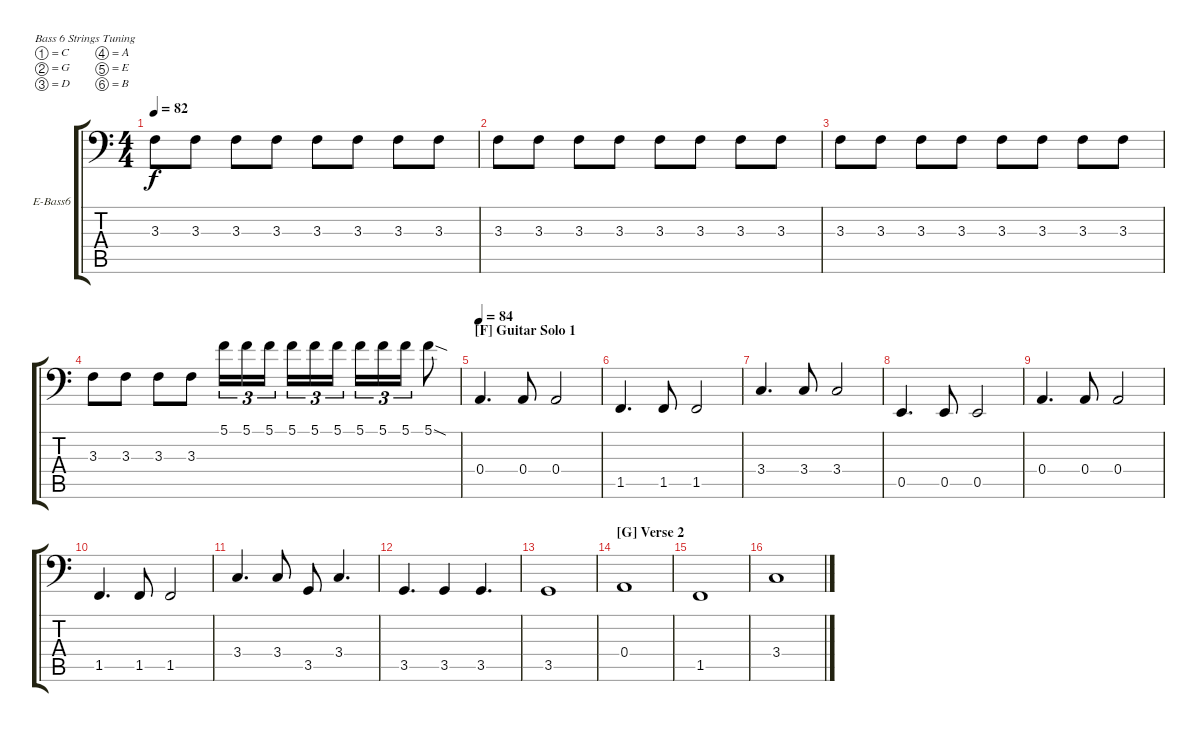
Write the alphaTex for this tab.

\defaultSystemsLayout 4
\bracketExtendMode groupsimilarinstruments
\firstSystemTrackNameOrientation horizontal
\otherSystemsTrackNameOrientation horizontal
\track ("Electric Bass" "E-Bass6") {instrument electricbassfinger}
\staff {score tabs}
\tuning (C3 G2 D2 A1 E1 B0)
\ts (4 4)
\tempo 82
\clef f4
\ks c
3.3.8{dy f} 3.3.8 3.3.8 3.3.8 3.3.8 3.3.8 3.3.8 3.3.8 |
3.3.8 3.3.8 3.3.8 3.3.8 3.3.8 3.3.8 3.3.8 3.3.8 |
3.3.8 3.3.8 3.3.8 3.3.8 3.3.8 3.3.8 3.3.8 3.3.8 |
3.3.8 3.3.8 3.3.8 3.3.8 5.1.16{tu (3 2)} 5.1.16{tu (3 2)} 5.1.16{tu (3 2)} 5.1.16{tu (3 2)} 5.1.16{tu (3 2)} 5.1.16{tu (3 2)} 5.1.16{tu (3 2)} 5.1.16{tu (3 2)} 5.1.16{tu (3 2)} 5.1{sod}.8 |
\section ("F" "Guitar Solo 1")
\tempo 84
0.4.4{d} 0.4.8 0.4.2 |
1.5.4{d} 1.5.8 1.5.2 |
3.4.4{d} 3.4.8 3.4.2 |
0.5.4{d} 0.5.8 0.5.2 |
0.4.4{d} 0.4.8 0.4.2 |
1.5.4{d} 1.5.8 1.5.2 |
3.4.4{d} 3.4.8 3.5.8 3.4.4{d} |
3.5.4{d} 3.5.4 3.5.4{d} |
3.5.1 |
\section ("G" "Verse 2")
0.4.1 |
1.5.1 |
3.4.1
